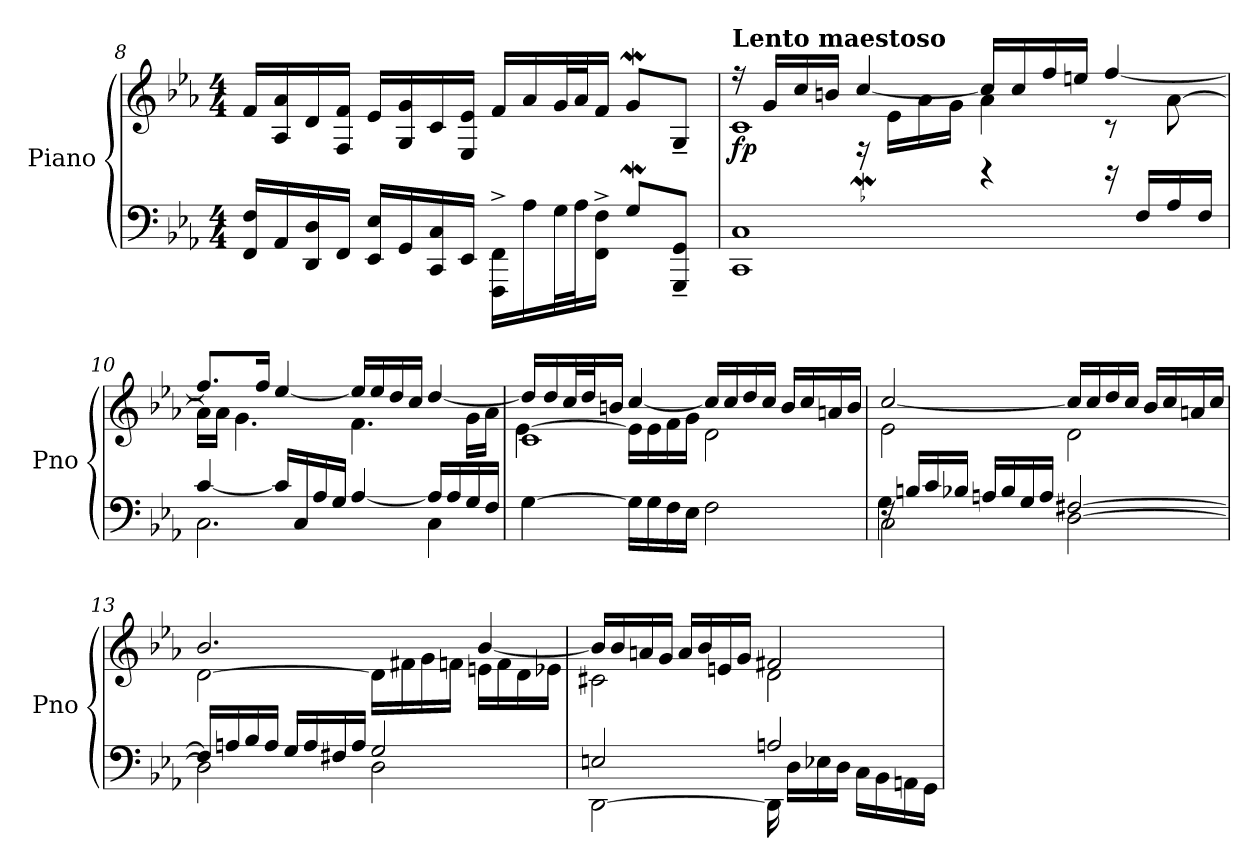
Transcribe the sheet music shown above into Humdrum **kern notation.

**kern	**kern	**dynam
*part1	*part1	*part1
*staff2	*staff1	*staff1/2
*I"Piano	*	*
*I'Pno	*	*
!!LO:LB:g=z
*clefF4	*clefG2	*
*k[b-e-a-]	*k[b-e-a-]	*
*M4/4	*M4/4	*
=8	=8	=8
!	!	!LO:DY:b
16FF/ 16F/LL	16f/LL	other-dynamics
16AA-/	16A-/ 16a-/	.
16DD/ 16D/	16d/	.
16FF/JJ	16F/ 16f/JJ	.
16EE-/ 16E-/LL	16e-/LL	.
16GG/	16G/ 16g/	.
16CC/ 16C/	16c/	.
16EE-/JJ	16E-/ 16e-/JJ	.
!	!	!LO:DY:b
16FFF\^ 16FF\^LL	16f/LL	other-dynamics
16A-\	16a-/	.
32G\L	32g/L	.
32A-\J	32a-/J	.
16FF\^ 16F\^JJ	16f/JJ	.
8GW/L	8gW/L	.
8GGG/~ 8GG/~J	8G~/J	.
=9	=9	=9
*^	*^	*
*	*	*	*^	*
!	!	!LO:TX:a:B:t=Lento maestoso	!	!	!
!	!	!	!	!	!LO:DY:b
1CC 1C	2ryy	1c	16rff	4ryy	fp
.	.	.	16g/LL	.	.
.	.	.	16cc/	.	.
.	.	.	16bn/JJ	.	.
.	.	.	[4ccW/	16rF	.
.	.	.	.	16e-\LL	.
.	.	.	.	16a-\	.
.	.	.	.	16g\JJ	.
.	4rg	.	16cc/LL]	4a-\	.
.	.	.	16cc/	.	.
.	.	.	16ff/	.	.
.	.	.	16een/JJ	.	.
.	16rg	.	[4ff/	8rc	.
.	16F/LL	.	.	.	.
.	16A-/	.	.	[8a-\	.
.	16F/JJ	.	.	.	.
!!LO:LB:g=z	!!	!!
=10	=10	=10	=10	=10	=10
2.C\	[4c/	1ryy	8.ff/L]	16a-\LL]	.
.	.	.	.	16a-\JJ	.
.	.	.	.	4.g\	.
.	.	.	16ff/Jk	.	.
.	16c/LL]	.	[4ee-/	.	.
.	16C/	.	.	.	.
.	16A-/	.	.	.	.
.	16G/JJ	.	.	.	.
.	[4A-/	.	16ee-/LL]	4.f\	.
.	.	.	16ee-/	.	.
.	.	.	16dd/	.	.
.	.	.	16cc/JJ	.	.
4C\	16A-/LL]	.	[4dd/	.	.
.	16A-/	.	.	.	.
.	16G/	.	.	16g\LL	.
.	16F/JJ	.	.	16a-\JJ	.
*v	*v	*	*	*	*
=11	=11	=11	=11	=11
[4G\	1c	16dd/LL]	[4e-\	.
.	.	16dd/	.	.
.	.	32cc/L	.	.
.	.	32dd/J	.	.
.	.	16bn/JJ	.	.
16G\LL]	.	[4cc/	16e-\LL]	.
16G\	.	.	16e-\	.
16F\	.	.	16f\	.
16E-\JJ	.	.	16g\JJ	.
2F\	.	16cc/LL]	2d\	.
.	.	16cc/	.	.
.	.	16dd/	.	.
.	.	16cc/JJ	.	.
.	.	16b/LL	.	.
.	.	16cc/	.	.
.	.	16an/	.	.
.	.	16b/JJ	.	.
*	*	*v	*v	*
!!LO:PB:g=z
=12	=12	=12	=12
*^	*	*	*
*	*^	*	*	*
2C\	4G\	16rF	2e-\	[2cc/	.
.	.	16Bn/LL	.	.	.
.	.	16c/	.	.	.
.	.	16B-X/JJ	.	.	.
.	4ryy	16An/LL	.	.	.
.	.	16B-/	.	.	.
.	.	16G/	.	.	.
.	.	16A/JJ	.	.	.
[2D\	2ryy	[2F#X/	2d\	16cc/LL]	.
.	.	.	.	16cc/	.
.	.	.	.	16dd/	.
.	.	.	.	16cc/JJ	.
.	.	.	.	16b-/LL	.
.	.	.	.	16cc/	.
.	.	.	.	16an/	.
.	.	.	.	16cc/JJ	.
*	*v	*v	*	*	*
=13	=13	=13	=13	=13
2D\]	16F#/LL]	[2d\	2.b-/	.
.	16An/	.	.	.
.	16B-/	.	.	.
.	16A/JJ	.	.	.
.	16G/LL	.	.	.
.	16A/	.	.	.
.	16F#X/	.	.	.
.	16A/JJ	.	.	.
2D\	2G/	16d\LL]	.	.
.	.	16f#X\	.	.
.	.	16g\	.	.
.	.	16fn\JJ	.	.
.	.	16en\LL	[4b-/	.
.	.	16f\	.	.
.	.	16d\	.	.
.	.	16e-X\JJ	.	.
!!LO:LB:g=z	!!
=14	=14	=14	=14	=14
[2DD\	2En/	2c#X\	16b-/LL]	.
.	.	.	16b-/	.
.	.	.	16an/	.
.	.	.	16g/JJ	.
.	.	.	16a/LL	.
.	.	.	16b-/	.
.	.	.	16en/	.
.	.	.	16g/JJ	.
16DD!\]	2An/	2d\	2f#X/	.
16D\LL	.	.	.	.
16E-X\	.	.	.	.
16D\JJ	.	.	.	.
16C\LL	.	.	.	.
16BB-\	.	.	.	.
16AAn\	.	.	.	.
16GG\JJ	.	.	.	.
*v	*v	*	*	*
*	*v	*v	*
=	=	=
*-	*-	*-
